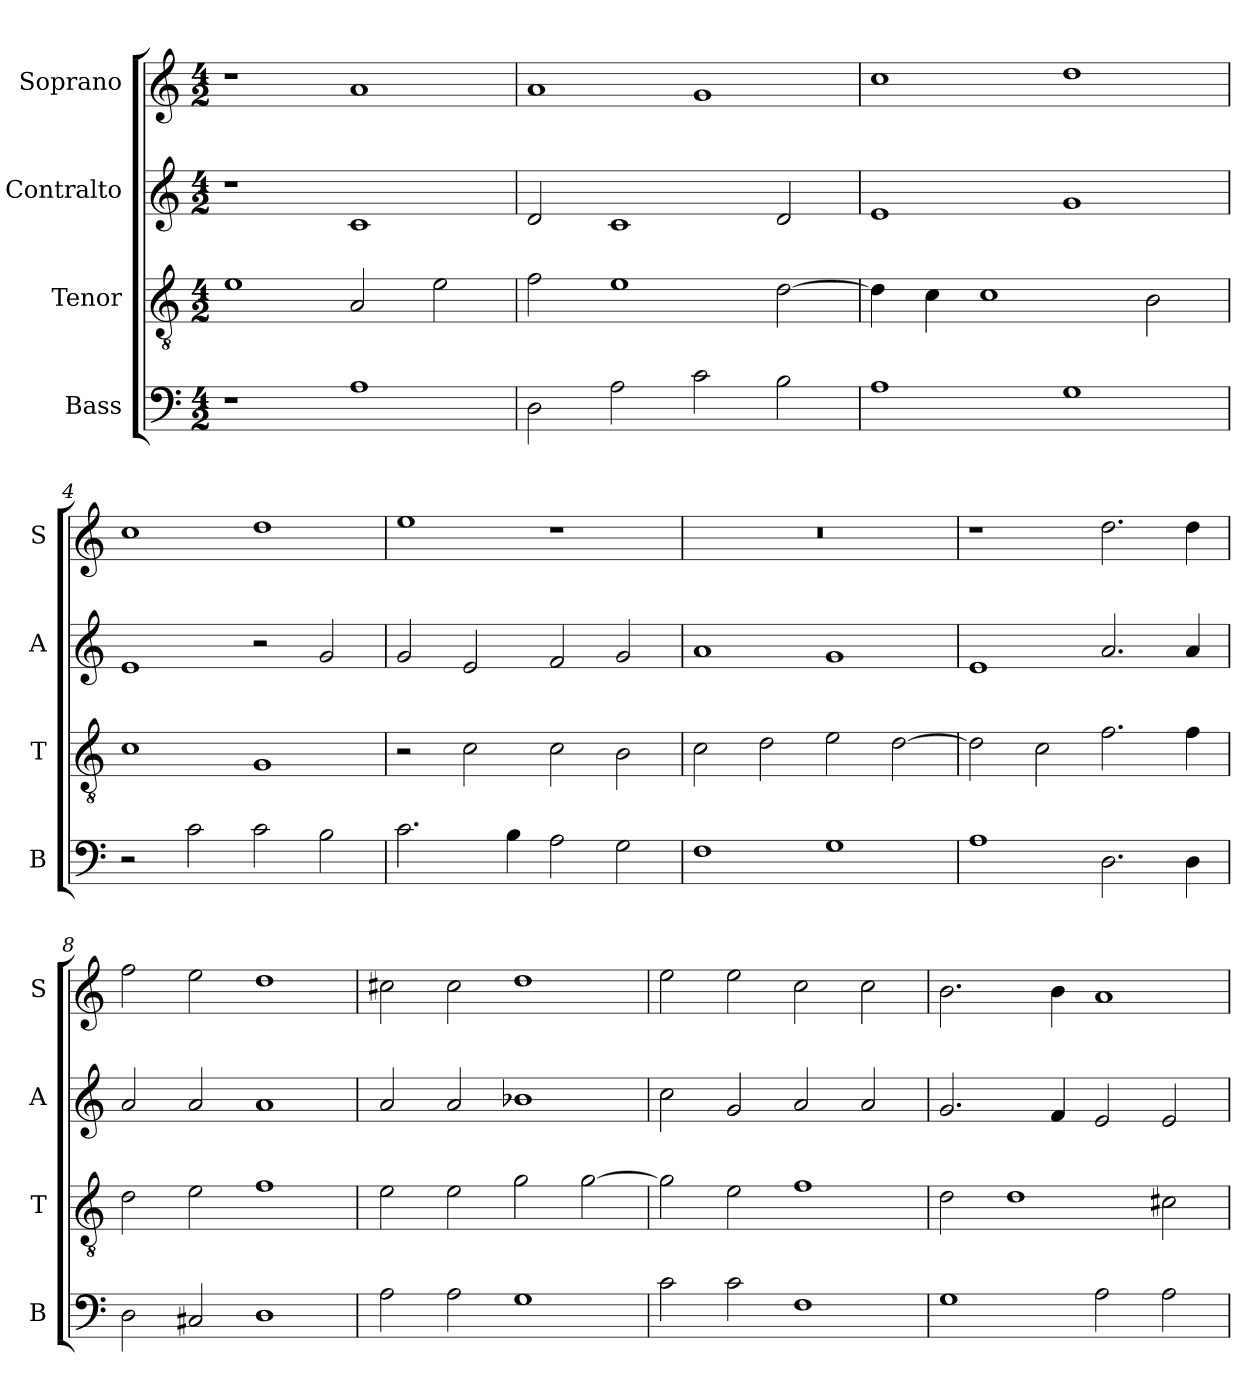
**kern	**kern	**kern	**kern
*part4	*part3	*part2	*part1
*staff4	*staff3	*staff2	*staff1
*I"Bass	*I"Tenor	*I"Contralto	*I"Soprano
*I'B	*I'T	*I'A	*I'S
*clefF4	*clefGv2	*clefG2	*clefG2
*k[]	*k[]	*k[]	*k[]
*A:aeo	*A:aeo	*A:aeo	*A:aeo
*M4/2	*M4/2	*M4/2	*M4/2
=1	=1	=1	=1
1r	1e	1r	1r
1A	2A	1c	1a
.	2e	.	.
=2	=2	=2	=2
2D	2f	2d	1a
2A	1e	1c	.
2c	.	.	1g
2B	[2d	2d	.
=3	=3	=3	=3
1A	4d]	1e	1cc
.	4c	.	.
.	1c	.	.
1G	.	1g	1dd
.	2B	.	.
=4	=4	=4	=4
2r	1c	1e	1cc
2c	.	.	.
2c	1G	2r	1dd
2B	.	2g	.
=5	=5	=5	=5
2.c	2r	2g	1ee
.	2c	2e	.
4B	.	.	.
2A	2c	2f	1r
2G	2B	2g	.
=6	=6	=6	=6
1F	2c	1a	0r
.	2d	.	.
1G	2e	1g	.
.	[2d	.	.
=7	=7	=7	=7
1A	2d]	1e	1r
.	2c	.	.
2.D	2.f	2.a	2.dd
4D	4f	4a	4dd
=8	=8	=8	=8
2D	2d	2a	2ff
2C#X	2e	2a	2ee
1D	1f	1a	1dd
=9	=9	=9	=9
2A	2e	2a	2cc#X
2A	2e	2a	2cc#
1G	2g	1b-X	1dd
.	[2g	.	.
=10	=10	=10	=10
2c	2g]	2cc	2ee
2c	2e	2g	2ee
1F	1f	2a	2cc
.	.	2a	2cc
=11	=11	=11	=11
1G	2d	2.g	2.b
.	1d	.	.
.	.	4f	4b
2A	.	2e	1a
2A	2c#X	2e	.
=	=	=	=
*-	*-	*-	*-
